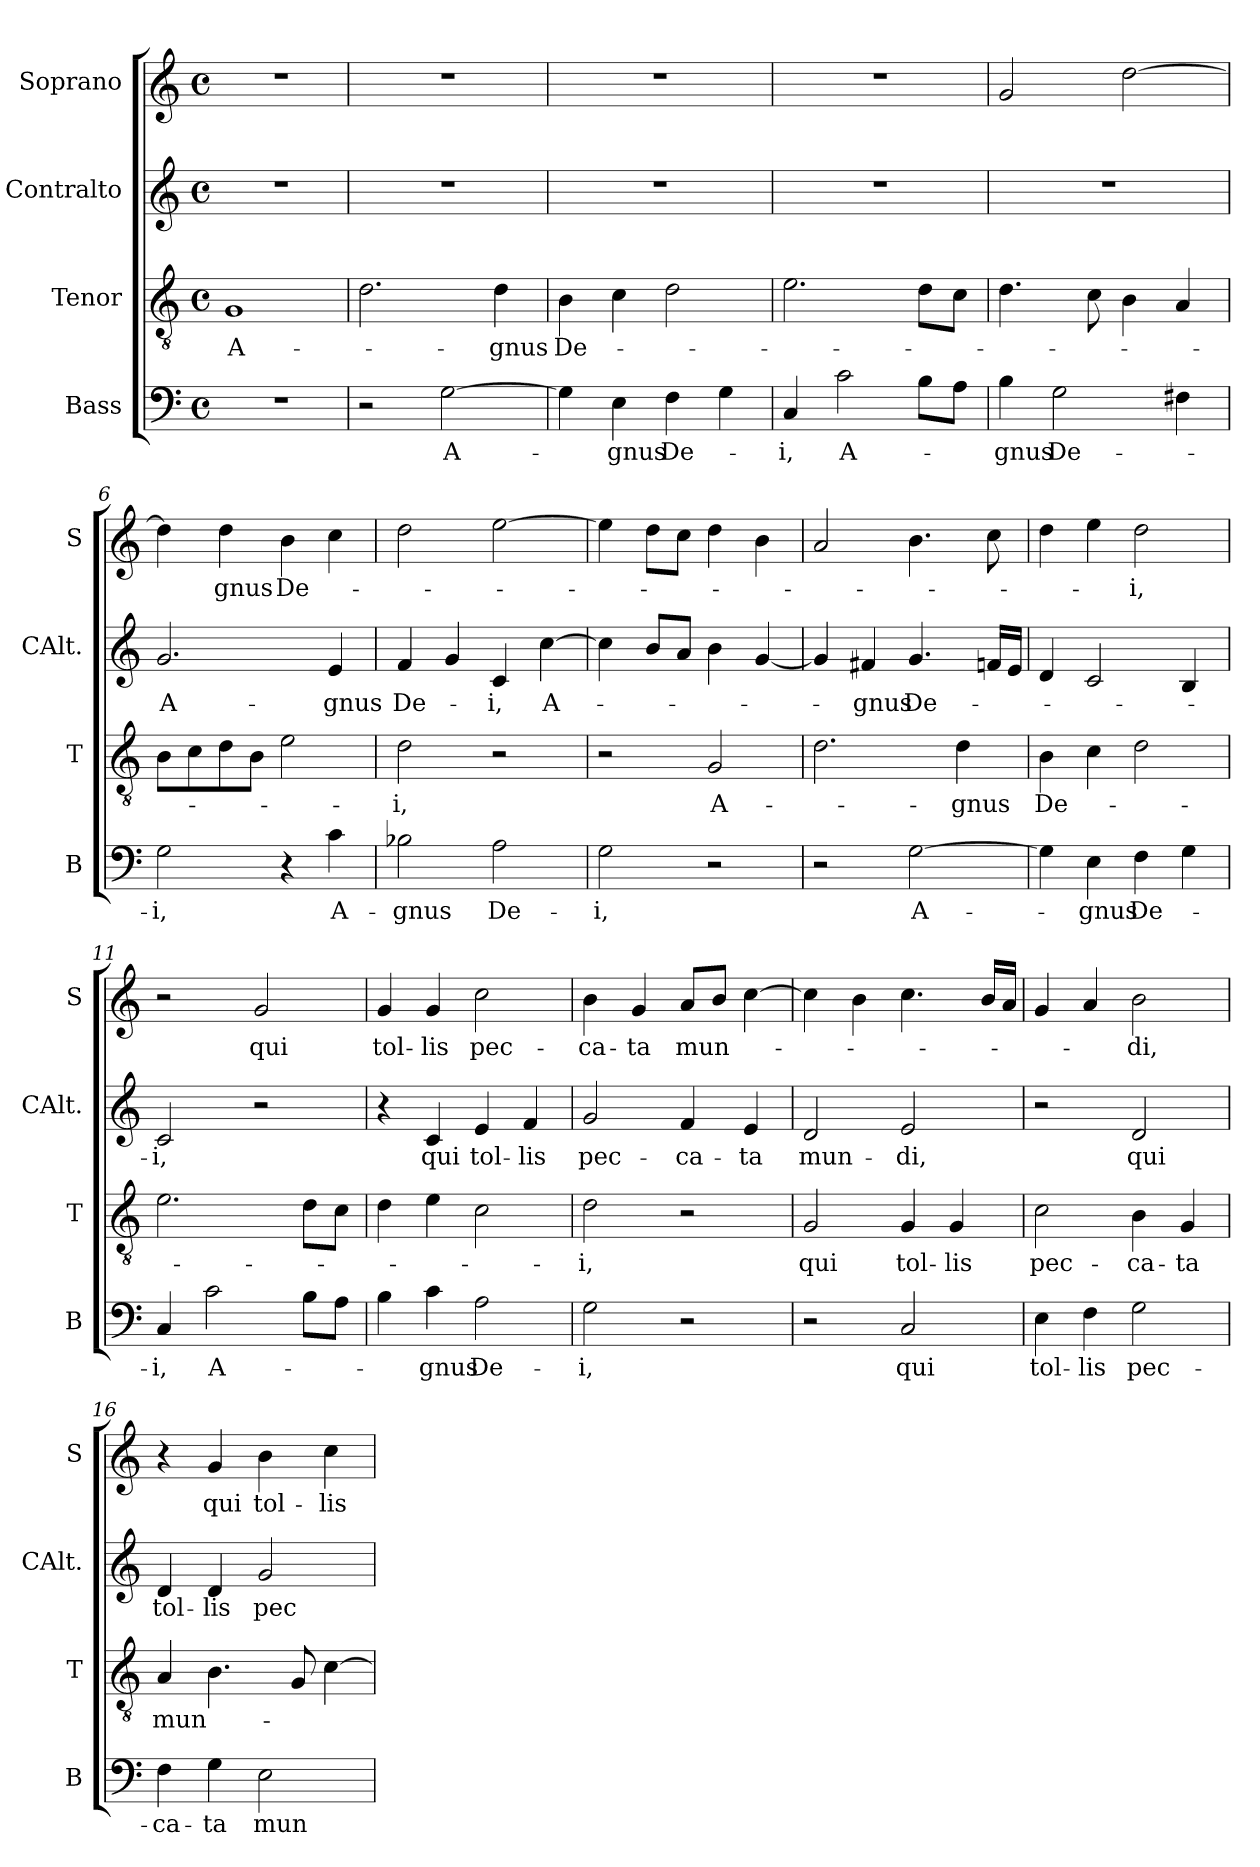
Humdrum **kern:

**kern	**text	**kern	**text	**kern	**text	**kern	**text
*part4	*part4	*part3	*part3	*part2	*part2	*part1	*part1
*staff4	*staff4	*staff3	*staff3	*staff2	*staff2	*staff1	*staff1
*I"Bass	*	*I"Tenor	*	*I"Contralto	*	*I"Soprano	*
*I'B	*	*I'T	*	*I'CAlt.	*	*I'S	*
*clefF4	*	*clefGv2	*	*clefG2	*	*clefG2	*
*k[]	*	*k[]	*	*k[]	*	*k[]	*
*C:	*	*C:	*	*C:	*	*C:	*
*M4/4	*	*M4/4	*	*M4/4	*	*M4/4	*
*met(c)	*	*met(c)	*	*met(c)	*	*met(c)	*
=1	=1	=1	=1	=1	=1	=1	=1
1r	.	1G	A-	1r	.	1r	.
=2	=2	=2	=2	=2	=2	=2	=2
2r	.	2.d\	.	1r	.	1r	.
[2G\	A-	.	.	.	.	.	.
.	.	4d\	-gnus	.	.	.	.
=3	=3	=3	=3	=3	=3	=3	=3
4G\]	.	4B\	De-	1r	.	1r	.
4E\	-gnus	4c\	.	.	.	.	.
4F\	De-	2d\	.	.	.	.	.
4G\	.	.	.	.	.	.	.
=4	=4	=4	=4	=4	=4	=4	=4
4C/	-i,	2.e\	.	1r	.	1r	.
2c\	A-	.	.	.	.	.	.
8B\L	.	8d\L	.	.	.	.	.
8A\J	.	8c\J	.	.	.	.	.
=5	=5	=5	=5	=5	=5	=5	=5
4B\	-gnus	4.d\	.	1r	.	2g/	.
2G\	De-	.	.	.	.	.	.
.	.	8c\	.	.	.	.	.
.	.	4B\	.	.	.	[2dd\	.
4F#X\	.	4A/	.	.	.	.	.
=6	=6	=6	=6	=6	=6	=6	=6
2G\	-i,	8B\L	.	2.g/	A-	4dd\]	.
.	.	8c\	.	.	.	.	.
.	.	8d\	.	.	.	4dd\	gnus
.	.	8B\J	.	.	.	.	.
4r	.	2e\	.	.	.	4b\	De-
4c\	A-	.	.	4e/	-gnus	4cc\	.
!!LO:LB:g=z
=7	=7	=7	=7	=7	=7	=7	=7
2B-X\	-gnus	2d\	-i,	4f/	De-	2dd\	.
.	.	.	.	4g/	.	.	.
2A\	De-	2r	.	4c/	-i,	[2ee\	.
.	.	.	.	[4cc\	A-	.	.
=8	=8	=8	=8	=8	=8	=8	=8
2G\	-i,	2r	.	4cc\]	.	4ee\]	.
.	.	.	.	8b/L	.	8dd\L	.
.	.	.	.	8a/J	.	8cc\J	.
2r	.	2G/	A-	4b\	.	4dd\	.
.	.	.	.	[4g/	.	4b\	.
=9	=9	=9	=9	=9	=9	=9	=9
2r	.	2.d\	.	4g/]	.	2a/	.
.	.	.	.	4f#X/	-gnus	.	.
[2G\	A-	.	.	4.g/	De-	4.b\	.
.	.	4d\	-gnus	.	.	.	.
.	.	.	.	16fn/LL	.	8cc\	.
.	.	.	.	16e/JJ	.	.	.
=10	=10	=10	=10	=10	=10	=10	=10
4G\]	.	4B\	De-	4d/	.	4dd\	.
4E\	-gnus	4c\	.	2c/	.	4ee\	.
4F\	De-	2d\	.	.	.	2dd\	-i,
4G\	.	.	.	4B/	.	.	.
=11	=11	=11	=11	=11	=11	=11	=11
4C/	-i,	2.e\	.	2c/	-i,	2r	.
2c\	A-	.	.	.	.	.	.
.	.	.	.	2r	.	2g/	qui
8B\L	.	8d\L	.	.	.	.	.
8A\J	.	8c\J	.	.	.	.	.
!!LO:LB:g=z
=12	=12	=12	=12	=12	=12	=12	=12
4B\	.	4d\	.	4r	.	4g/	tol-
4c\	-gnus	4e\	.	4c/	qui	4g/	-lis
2A\	De-	2c\	.	4e/	tol-	2cc\	pec-
.	.	.	.	4f/	-lis	.	.
=13	=13	=13	=13	=13	=13	=13	=13
2G\	-i,	2d\	-i,	2g/	pec-	4b\	-ca-
.	.	.	.	.	.	4g/	-ta
2r	.	2r	.	4f/	-ca-	8a/L	mun-
.	.	.	.	.	.	8b/J	.
.	.	.	.	4e/	-ta	[4cc\	.
=14	=14	=14	=14	=14	=14	=14	=14
2r	.	2G/	qui	2d/	mun-	4cc\]	.
.	.	.	.	.	.	4b\	.
2C/	qui	4G/	tol-	2e/	-di,	4.cc\	.
.	.	4G/	-lis	.	.	.	.
.	.	.	.	.	.	16b/LL	.
.	.	.	.	.	.	16a/JJ	.
=15	=15	=15	=15	=15	=15	=15	=15
4E\	tol-	2c\	pec-	2r	.	4g/	.
4F\	-lis	.	.	.	.	4a/	.
2G\	pec-	4B\	-ca-	2d/	qui	2b\	-di,
.	.	4G/	-ta	.	.	.	.
!!LO:PB:g=z
=16	=16	=16	=16	=16	=16	=16	=16
4F\	-ca-	4A/	mun-	4d/	tol-	4r	.
4G\	-ta	4.B\	.	4d/	-lis	4g/	qui
2E\	mun-	.	.	2g/	pec-	4b\	tol-
.	.	8G/	.	.	.	.	.
.	.	[4c\	.	.	.	4cc\	-lis
=	=	=	=	=	=	=	=
*-	*-	*-	*-	*-	*-	*-	*-
